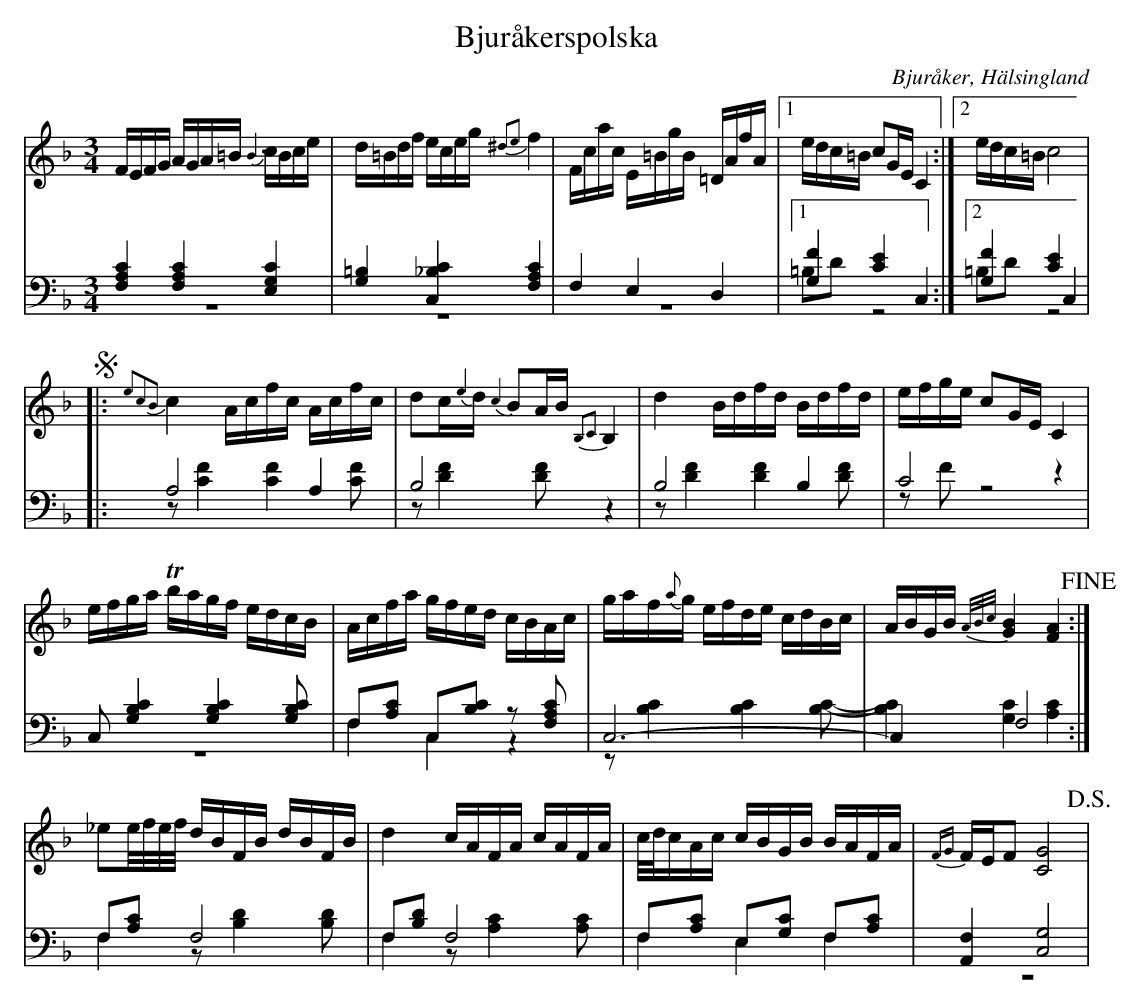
X:1
T: Bjuråkerspolska
O: Bjuråker, Hälsingland
M: 3/4
L: 1/16
K: F
V:1
V:2
V:3 merge
V:1
FEFG AGA=B {B3}cBce|d=Bdf eceg {^d2e2}f4|Fcac E=BgB =DAfA|1 edc=B c2GE C4:|2 edc=B c8 |
!segno! |:{e2c2B2}c4 Acfc Acfc|d2c{e2}d {c2}B2AB {B,2C2}B,4|d4 Bdfd Bdfd|efge c2GE C4|
efga Tbagf edcB|Acfa gfed cBAc|gaf{a}g efde cdBc|ABGB {A/B/c/}[G4B4] [F4A4] !fine!:|
_e2e/f/e/f/ dBFB dBFB|d4 cAFA cAFA|c/d/cAc cBGB BAFA|{FG}FEF2 [C8G8] !D.S.!|
V:2 clef=bass
[F,4A,4C4] [F,4A,4C4] [E,4G,4C4]|[G,4=B,4] [C,4_B,4C4] [F,4A,4C4]|F,4 E,4 D,4|1 [G,4F4] [C4E4] C,4:|2 [G,4F4] [C4E4] C,4 |
|:A,8 A,4|B,8 z4|B,8  B,4|C8 z4|
C,2 [G,4B,4C4] [G,4B,4C4] [G,2B,2C2]|F,2[A,2C2] C,2[B,2C2] z2 [F,2A,2C2]|C,12-|C,4 F,8:|
F,2[A,2C2] F,8|F,2[B,2D2] F,8|F,2[A,2C2] E,2[G,2C2] F,2[A,2C2]|[A,,4F,4] [C,8G,8] |
V:3 clef=bass
z12|z12|z12|1 =B,2D2 z8:|2 =B,2D2 z8|
|:z2 [C4F4] [C4F4] [C2F2]|z2 [D4F4] [D2F2] z4|z2 [D4F4] [D4F4] [D2F2]|z2 F2 z8|
z12|F,4 C,4 z4|z2 [B,4C4] [B,4C4] [B,2C2]-|[B,4C4] [G,4C4] [A,4C4]:|
F,4 z2 [B,4D4] [B,2D2]|F,4 z2 [A,4C4] [A,2C2]|F,4 E,4 F,4|z12|
